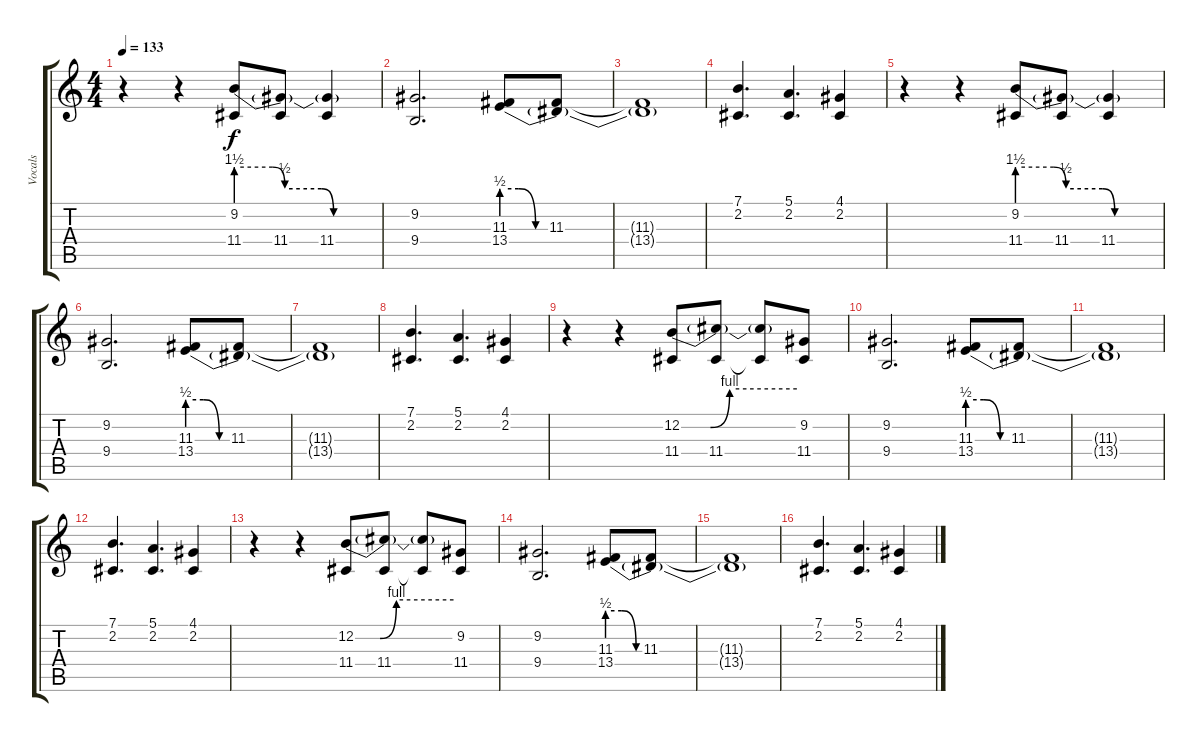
\track ("Vocals" "Vocals") {instrument viola}
\staff {score tabs}
\tuning (E4 B3 G3 D3 A2 E2) {hide}
\ts (4 4)
\tempo 133
\clef g2
\ks c
r.4{dy f} r.4 (9.2{be (custom 0 6 15 6 20 2 35 2 40 0 60 0)} 11.4).8 (9.2{t} 11.4).8 (9.2{t} 11.4).4 |
(9.2 9.4).2{d} (11.3 13.4{be (custom 0 2 5 2 10 0 15 0 30 0 60 0)}).8 (11.3 13.4{t}).8 |
(11.3{t} 13.4{t}).1 |
(7.1 2.2).4{d} (5.1 2.2).4{d} (4.1 2.2).4 |
r.4 r.4 (9.2{be (custom 0 6 15 6 20 2 35 2 40 0 60 0)} 11.4).8 (9.2{t} 11.4).8 (9.2{t} 11.4).4 |
(9.2 9.4).2{d} (11.3 13.4{be (custom 0 2 5 2 10 0 15 0 30 0 60 0)}).8 (11.3 13.4{t}).8 |
(11.3{t} 13.4{t}).1 |
(7.1 2.2).4{d} (5.1 2.2).4{d} (4.1 2.2).4 |
r.4 r.4 (12.2{be (custom 0 0 15 0 25 4 60 4)} 11.4).8 (12.2{t} 11.4).8 (12.2{t} 11.4{t}).8 (9.2 11.4).8 |
(9.2 9.4).2{d} (11.3 13.4{be (custom 0 2 5 2 10 0 15 0 30 0 60 0)}).8 (11.3 13.4{t}).8 |
(11.3{t} 13.4{t}).1 |
(7.1 2.2).4{d} (5.1 2.2).4{d} (4.1 2.2).4 |
r.4 r.4 (12.2{be (custom 0 0 15 0 25 4 60 4)} 11.4).8 (12.2{t} 11.4).8 (12.2{t} 11.4{t}).8 (9.2 11.4).8 |
(9.2 9.4).2{d} (11.3 13.4{be (custom 0 2 5 2 10 0 15 0 30 0 60 0)}).8 (11.3 13.4{t}).8 |
(11.3{t} 13.4{t}).1 |
(7.1 2.2).4{d} (5.1 2.2).4{d} (4.1 2.2).4
